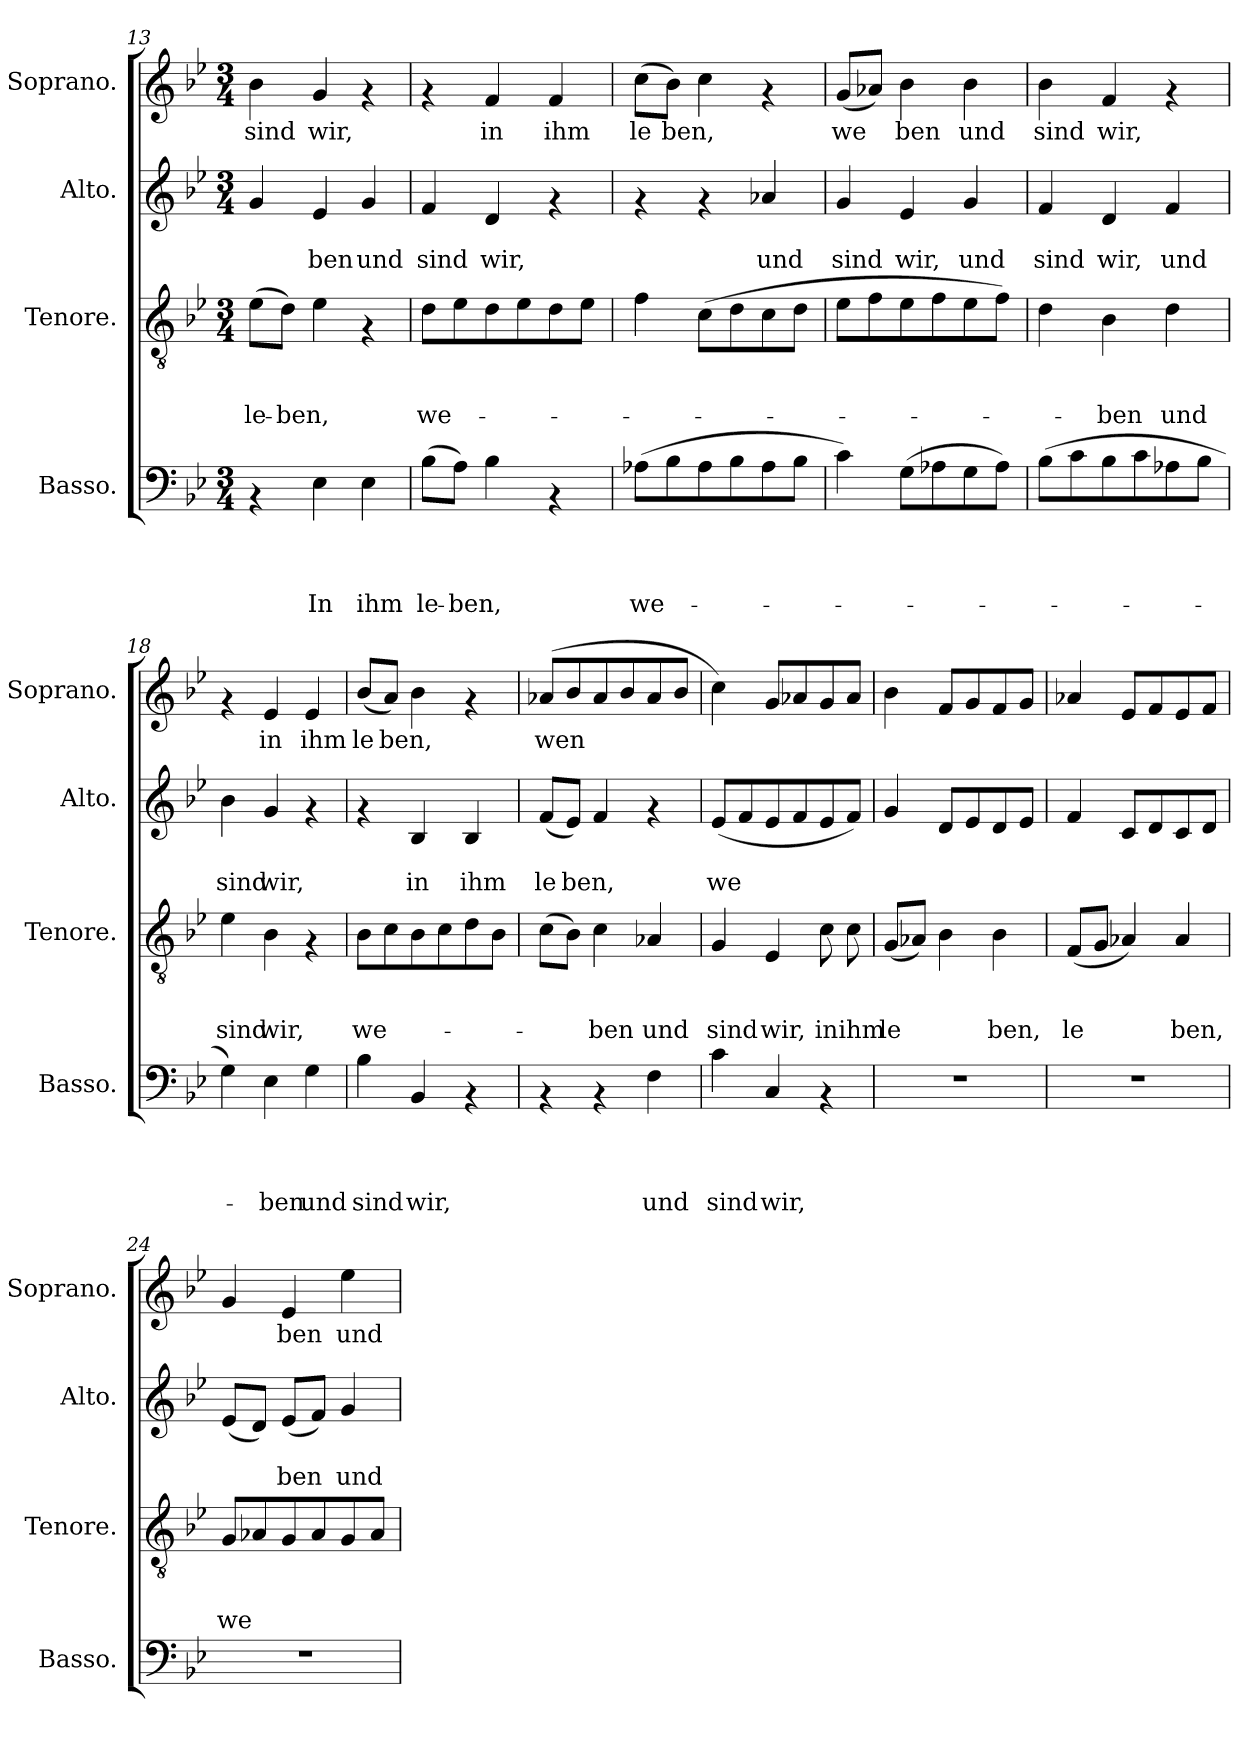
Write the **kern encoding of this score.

**kern	**text	**text	**text	**text	**kern	**text	**text	**text	**kern	**text	**text	**kern	**text
*part4	*part4	*part4	*part4	*part4	*part3	*part3	*part3	*part3	*part2	*part2	*part2	*part1	*part1
*staff4	*staff4	*staff4	*staff4	*staff4	*staff3	*staff3	*staff3	*staff3	*staff2	*staff2	*staff2	*staff1	*staff1
*I"Basso.	*	*	*	*	*I"Tenore.	*	*	*	*I"Alto.	*	*	*I"Soprano.	*
*I'Basso.	*	*	*	*	*I'Tenore.	*	*	*	*I'Alto.	*	*	*I'Soprano.	*
*clefF4	*	*	*	*	*clefGv2	*	*	*	*clefG2	*	*	*clefG2	*
*k[b-e-]	*	*	*	*	*k[b-e-]	*	*	*	*k[b-e-]	*	*	*k[b-e-]	*
*B-:	*	*	*	*	*B-:	*	*	*	*B-:	*	*	*B-:	*
*M3/4	*	*	*	*	*M3/4	*	*	*	*M3/4	*	*	*M3/4	*
=13	=13	=13	=13	=13	=13	=13	=13	=13	=13	=13	=13	=13	=13
!	!	!	!	!	!	!	!	!LO:LY:b	!	!	!	!	!LO:LY:b
4rAA	.	.	.	.	(>8e-\L	.	.	le-	4g/	.	.	4b-\	sind
!	!	!	!	!	!	!	!	!LO:LY:b	!	!	!	!	!
.	.	.	.	.	8d\J)	.	.	-ben,	.	.	.	.	.
!	!	!	!	!LO:LY:b	!	!	!	!	!	!	!LO:LY:b	!	!LO:LY:b
4E-\	.	.	.	In	4e-\	.	.	.	4e-/	.	-ben	4g/	wir,
!	!	!	!	!LO:LY:b	!	!	!	!	!	!	!LO:LY:b	!	!
4E-\	.	.	.	ihm	4rF	.	.	.	4g/	.	und	4rf	.
=14	=14	=14	=14	=14	=14	=14	=14	=14	=14	=14	=14	=14	=14
!	!	!	!	!LO:LY:b	!	!	!	!LO:LY:b	!	!	!LO:LY:b	!	!
(>8B-\L	.	.	.	le-	8d\L	.	.	we-	4f/	.	sind	4rf	.
!	!	!	!	!LO:LY:b	!	!	!	!	!	!	!	!	!
8A\J)	.	.	.	-ben,	8e-\	.	.	.	.	.	.	.	.
!	!	!	!	!	!	!	!	!	!	!	!LO:LY:b	!	!LO:LY:b
4B-\	.	.	.	.	8d\	.	.	.	4d/	.	wir,	4f/	in
.	.	.	.	.	8e-\	.	.	.	.	.	.	.	.
!	!	!	!	!	!	!	!	!	!	!	!	!	!LO:LY:b
4rAA	.	.	.	.	8d\	.	.	.	4rf	.	.	4f/	ihm
.	.	.	.	.	8e-\J	.	.	.	.	.	.	.	.
=15	=15	=15	=15	=15	=15	=15	=15	=15	=15	=15	=15	=15	=15
!	!	!	!	!LO:LY:b	!	!	!	!	!	!	!	!	!LO:LY:b
(>8A-X\L	.	.	.	we-	4f\	.	.	.	4rf	.	.	(>8cc\L	le
!	!	!	!	!	!	!	!	!	!	!	!	!	!LO:LY:b
8B-\	.	.	.	.	.	.	.	.	.	.	.	8b-\J)	ben,
8A-\	.	.	.	.	(>8c\L	.	.	.	4rf	.	.	4cc\	.
8B-\	.	.	.	.	8d\	.	.	.	.	.	.	.	.
!	!	!	!	!	!	!	!	!	!	!	!LO:LY:b	!	!
8A-\	.	.	.	.	8c\	.	.	.	4a-X/	.	und	4rf	.
8B-\J	.	.	.	.	8d\J	.	.	.	.	.	.	.	.
=16	=16	=16	=16	=16	=16	=16	=16	=16	=16	=16	=16	=16	=16
!	!	!	!	!	!	!	!	!	!	!	!LO:LY:b	!	!LO:LY:b
4c\)	.	.	.	.	8e-\L	.	.	.	4g/	.	sind	(<8g/L	we
.	.	.	.	.	8f\	.	.	.	.	.	.	8a-X/J)	.
!	!	!	!	!	!	!	!	!	!	!	!LO:LY:b	!	!LO:LY:b
(>8G\L	.	.	.	.	8e-\	.	.	.	4e-/	.	wir,	4b-\	ben
8A-X\	.	.	.	.	8f\	.	.	.	.	.	.	.	.
!	!	!	!	!	!	!	!	!	!	!	!LO:LY:b	!	!LO:LY:b
8G\	.	.	.	.	8e-\	.	.	.	4g/	.	und	4b-\	und
8A-\J)	.	.	.	.	8f\J)	.	.	.	.	.	.	.	.
!!LO:PB:g=z
=17	=17	=17	=17	=17	=17	=17	=17	=17	=17	=17	=17	=17	=17
!	!	!	!	!	!	!	!	!	!	!	!LO:LY:b	!	!LO:LY:b
(>8B-\L	.	.	.	.	4d\	.	.	.	4f/	.	sind	4b-\	sind
8c\	.	.	.	.	.	.	.	.	.	.	.	.	.
!	!	!	!	!	!	!	!	!LO:LY:b	!	!	!LO:LY:b	!	!LO:LY:b
8B-\	.	.	.	.	4B-\	.	.	-ben	4d/	.	wir,	4f/	wir,
8c\	.	.	.	.	.	.	.	.	.	.	.	.	.
!	!	!	!	!	!	!	!	!LO:LY:b	!	!	!LO:LY:b	!	!
8A-X\	.	.	.	.	4d\	.	.	und	4f/	.	und	4rf	.
8B-\J	.	.	.	.	.	.	.	.	.	.	.	.	.
=18	=18	=18	=18	=18	=18	=18	=18	=18	=18	=18	=18	=18	=18
!	!	!	!	!	!	!	!	!LO:LY:b	!	!	!LO:LY:b	!	!
4G\)	.	.	.	.	4e-\	.	.	sind	4b-\	.	sind	4rf	.
!	!	!	!	!LO:LY:b	!	!	!	!LO:LY:b	!	!	!LO:LY:b	!	!LO:LY:b
4E-\	.	.	.	-ben	4B-\	.	.	wir,	4g/	.	wir,	4e-/	in
!	!	!	!	!LO:LY:b	!	!	!	!	!	!	!	!	!LO:LY:b
4G\	.	.	.	und	4rF	.	.	.	4rf	.	.	4e-/	ihm
=19	=19	=19	=19	=19	=19	=19	=19	=19	=19	=19	=19	=19	=19
!	!	!	!	!LO:LY:b	!	!	!	!LO:LY:b	!	!	!	!	!LO:LY:b
4B-\	.	.	.	sind	8B-\L	.	.	we-	4rf	.	.	(<8b-/L	le
!	!	!	!	!	!	!	!	!	!	!	!	!	!LO:LY:b
.	.	.	.	.	8c\	.	.	.	.	.	.	8a/J)	ben,
!	!	!	!	!LO:LY:b	!	!	!	!	!	!	!LO:LY:b	!	!
4BB-/	.	.	.	wir,	8B-\	.	.	.	4B-/	.	in	4b-\	.
.	.	.	.	.	8c\	.	.	.	.	.	.	.	.
!	!	!	!	!	!	!	!	!	!	!	!LO:LY:b	!	!
4rAA	.	.	.	.	8d\	.	.	.	4B-/	.	ihm	4rf	.
.	.	.	.	.	8B-\J	.	.	.	.	.	.	.	.
=20	=20	=20	=20	=20	=20	=20	=20	=20	=20	=20	=20	=20	=20
!	!	!	!	!	!	!	!	!	!	!	!LO:LY:b	!	!LO:LY:b
4rAA	.	.	.	.	(>8c\L	.	.	.	(<8f/L	.	le	(>8a-X/L	wen
!	!	!	!	!	!	!	!	!	!	!	!LO:LY:b	!	!
.	.	.	.	.	8B-\J)	.	.	.	8e-/J)	.	ben,	8b-/	.
!	!	!	!	!	!	!	!	!LO:LY:b	!	!	!	!	!
4rAA	.	.	.	.	4c\	.	.	-ben	4f/	.	.	8a-/	.
.	.	.	.	.	.	.	.	.	.	.	.	8b-/	.
!	!	!	!	!LO:LY:b	!	!	!	!LO:LY:b	!	!	!	!	!
4F\	.	.	.	und	4A-X/	.	.	und	4rf	.	.	8a-/	.
.	.	.	.	.	.	.	.	.	.	.	.	8b-/J	.
=21	=21	=21	=21	=21	=21	=21	=21	=21	=21	=21	=21	=21	=21
!	!	!	!	!LO:LY:b	!	!	!	!LO:LY:b	!	!	!LO:LY:b	!	!
4c\	.	.	.	sind	4G/	.	.	sind	(<8e-/L	.	we	4cc\)	.
.	.	.	.	.	.	.	.	.	8f/	.	.	.	.
!	!	!	!	!LO:LY:b	!	!	!	!LO:LY:b	!	!	!	!	!
4C/	.	.	.	wir,	4E-/	.	.	wir,	8e-/	.	.	8g/L	.
.	.	.	.	.	.	.	.	.	8f/	.	.	8a-X/	.
!	!	!	!	!	!	!	!	!LO:LY:b	!	!	!	!	!
4rAA	.	.	.	.	8c\	.	.	in	8e-/	.	.	8g/	.
!	!	!	!	!	!	!	!	!LO:LY:b	!	!	!	!	!
.	.	.	.	.	8c\	.	.	ihm	8f/J)	.	.	8a-/J	.
!!LO:LB:g=z
=22	=22	=22	=22	=22	=22	=22	=22	=22	=22	=22	=22	=22	=22
!	!	!	!	!	!	!	!	!LO:LY:b	!	!	!	!	!
2.r	.	.	.	.	(>8G/L	.	.	le	4g/	.	.	4b-\	.
.	.	.	.	.	8A-X/J)	.	.	.	.	.	.	.	.
.	.	.	.	.	4B-\	.	.	.	8d/L	.	.	8f/L	.
.	.	.	.	.	.	.	.	.	8e-/	.	.	8g/	.
!	!	!	!	!	!	!	!	!LO:LY:b	!	!	!	!	!
.	.	.	.	.	4B-\	.	.	ben,	8d/	.	.	8f/	.
.	.	.	.	.	.	.	.	.	8e-/J	.	.	8g/J	.
=23	=23	=23	=23	=23	=23	=23	=23	=23	=23	=23	=23	=23	=23
!	!	!	!	!	!	!	!	!LO:LY:b	!	!	!	!	!
2.r	.	.	.	.	(<8F/L	.	.	le	4f/	.	.	4a-X/	.
.	.	.	.	.	8G/J	.	.	.	.	.	.	.	.
.	.	.	.	.	4A-X/)	.	.	.	8c/L	.	.	8e-/L	.
.	.	.	.	.	.	.	.	.	8d/	.	.	8f/	.
!	!	!	!	!	!	!	!	!LO:LY:b	!	!	!	!	!
.	.	.	.	.	4A-/	.	.	ben,	8c/	.	.	8e-/	.
.	.	.	.	.	.	.	.	.	8d/J	.	.	8f/J	.
=24	=24	=24	=24	=24	=24	=24	=24	=24	=24	=24	=24	=24	=24
!	!	!	!	!	!	!	!	!LO:LY:b	!	!	!	!	!
2.r	.	.	.	.	8G/L	.	.	we	(<8e-/L	.	.	4g/	.
.	.	.	.	.	8A-X/	.	.	.	8d/J)	.	.	.	.
!	!	!	!	!	!	!	!	!	!	!	!LO:LY:b	!	!LO:LY:b
.	.	.	.	.	8G/	.	.	.	(<8e-/L	.	ben	4e-/	ben
.	.	.	.	.	8A-/	.	.	.	8f/J)	.	.	.	.
!	!	!	!	!	!	!	!	!	!	!	!LO:LY:b	!	!LO:LY:b
.	.	.	.	.	8G/	.	.	.	4g/	.	und	4ee-\	und
.	.	.	.	.	8A-/J	.	.	.	.	.	.	.	.
=	=	=	=	=	=	=	=	=	=	=	=	=	=
*-	*-	*-	*-	*-	*-	*-	*-	*-	*-	*-	*-	*-	*-
